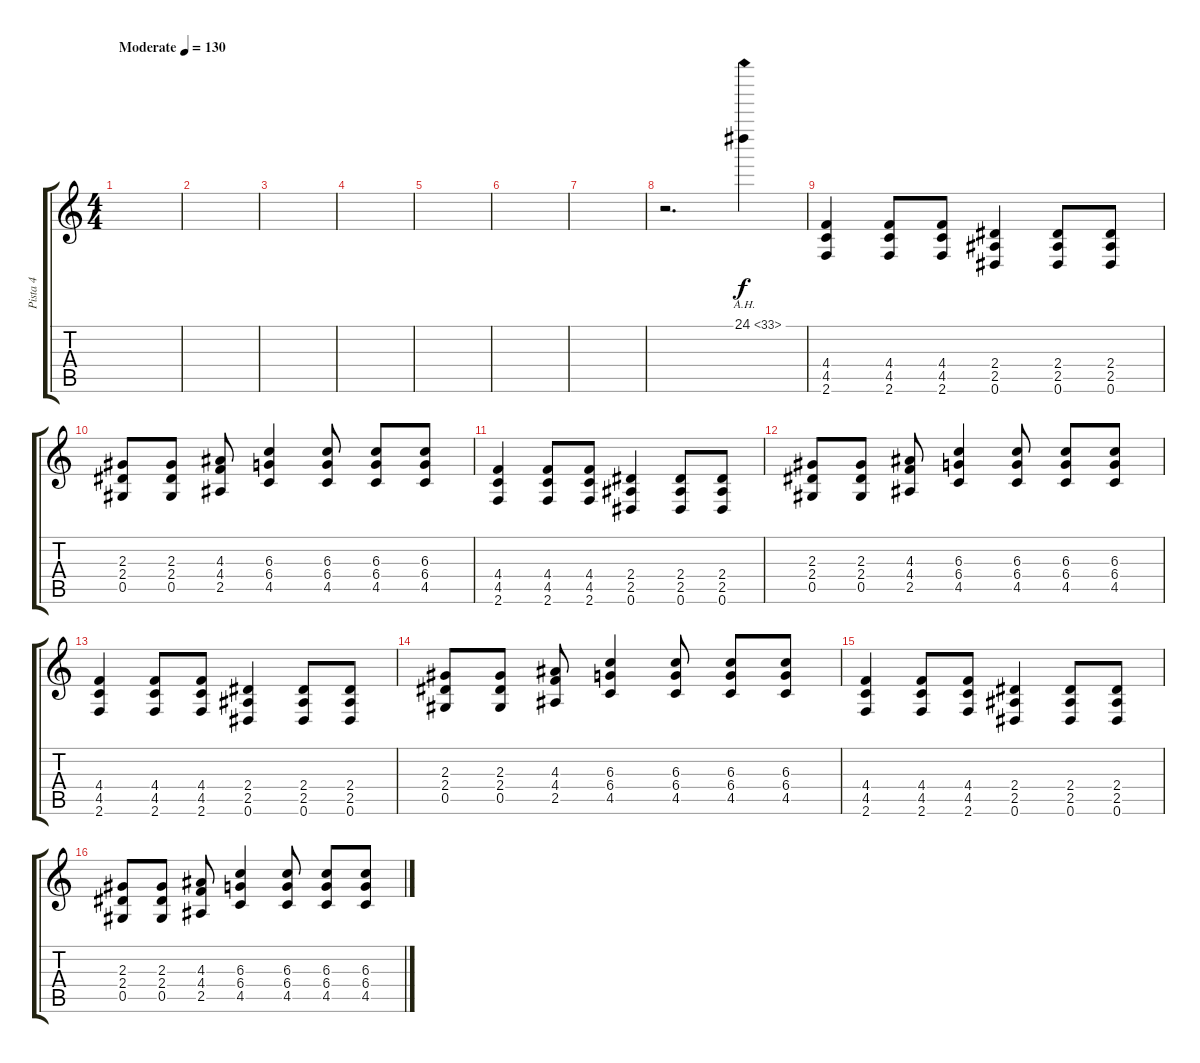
\track ("Pista 4" "Pista 4") {instrument distortionguitar}
\staff {score tabs}
\tuning (Eb4 Bb3 Gb3 Db3 Ab2 Eb2) {hide}
\ts (4 4)
\tempo (130 "Moderate")
\clef g2
\ks c
|
|
|
|
|
|
|
r.2{d} 24.1{ah 9}.4 |
(4.4 4.5 2.6).4 (4.4 4.5 2.6).8 (4.4 4.5 2.6).8 (2.4 2.5 0.6).4 (2.4 2.5 0.6).8 (2.4 2.5 0.6).8 |
(2.3 2.4 0.5).8 (2.3 2.4 0.5).8 (4.3 4.4 2.5).8 (6.3 6.4 4.5).4 (6.3 6.4 4.5).8 (6.3 6.4 4.5).8 (6.3 6.4 4.5).8 |
(4.4 4.5 2.6).4 (4.4 4.5 2.6).8 (4.4 4.5 2.6).8 (2.4 2.5 0.6).4 (2.4 2.5 0.6).8 (2.4 2.5 0.6).8 |
(2.3 2.4 0.5).8 (2.3 2.4 0.5).8 (4.3 4.4 2.5).8 (6.3 6.4 4.5).4 (6.3 6.4 4.5).8 (6.3 6.4 4.5).8 (6.3 6.4 4.5).8 |
(4.4 4.5 2.6).4 (4.4 4.5 2.6).8 (4.4 4.5 2.6).8 (2.4 2.5 0.6).4 (2.4 2.5 0.6).8 (2.4 2.5 0.6).8 |
(2.3 2.4 0.5).8 (2.3 2.4 0.5).8 (4.3 4.4 2.5).8 (6.3 6.4 4.5).4 (6.3 6.4 4.5).8 (6.3 6.4 4.5).8 (6.3 6.4 4.5).8 |
(4.4 4.5 2.6).4 (4.4 4.5 2.6).8 (4.4 4.5 2.6).8 (2.4 2.5 0.6).4 (2.4 2.5 0.6).8 (2.4 2.5 0.6).8 |
(2.3 2.4 0.5).8 (2.3 2.4 0.5).8 (4.3 4.4 2.5).8 (6.3 6.4 4.5).4 (6.3 6.4 4.5).8 (6.3 6.4 4.5).8 (6.3 6.4 4.5).8
